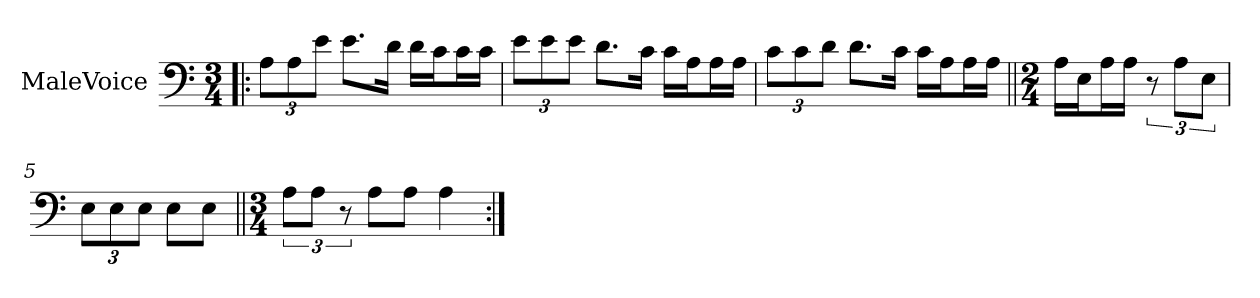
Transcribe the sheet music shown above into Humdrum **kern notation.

**kern
*part1
*staff1
*I"MaleVoice
*clefF4
*M3/4
*MM76
=1!|:
12A\L
12A\
12e\J
8.e\L
16d\Jk
16d\LL
16c\J
16c\L
16c\JJ
=2
12e\L
12e\
12e\J
8.d\L
16c\Jk
16c\LL
16A\J
16A\L
16A\JJ
=3
12c\L
12c\
12d\J
8.d\L
16c\Jk
16c\LL
16A\J
16A\L
16A\JJ
=4||
*M2/4
16A\LL
16E\J
16A\L
16A\JJ
12r
12A\L
12E\J
=5
12E\L
12E\
12E\J
8E\L
8E\J
=6||
*M3/4
12A\L
12A\J
12r
8A\L
8A\J
4A
=:|!
*-
